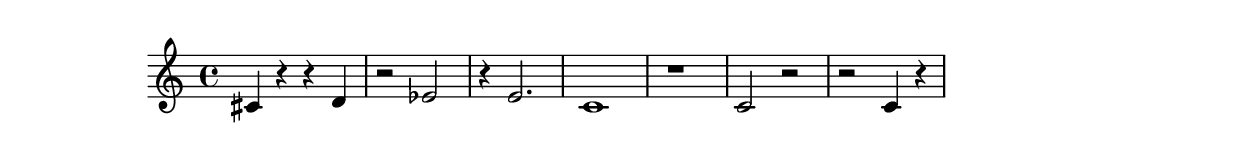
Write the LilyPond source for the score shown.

% 2017-09-10 13:10

\version "2.19.54"
\language "english"

\header {}

\layout {}

\paper {}

\score {
    {
        cs'4
        r4
        r4
        d'4
        r2
        ef'2
        r4
        e'2.
        c'1
        r1
        c'2
        r2
        r2
        c'4
        r4
    }
}